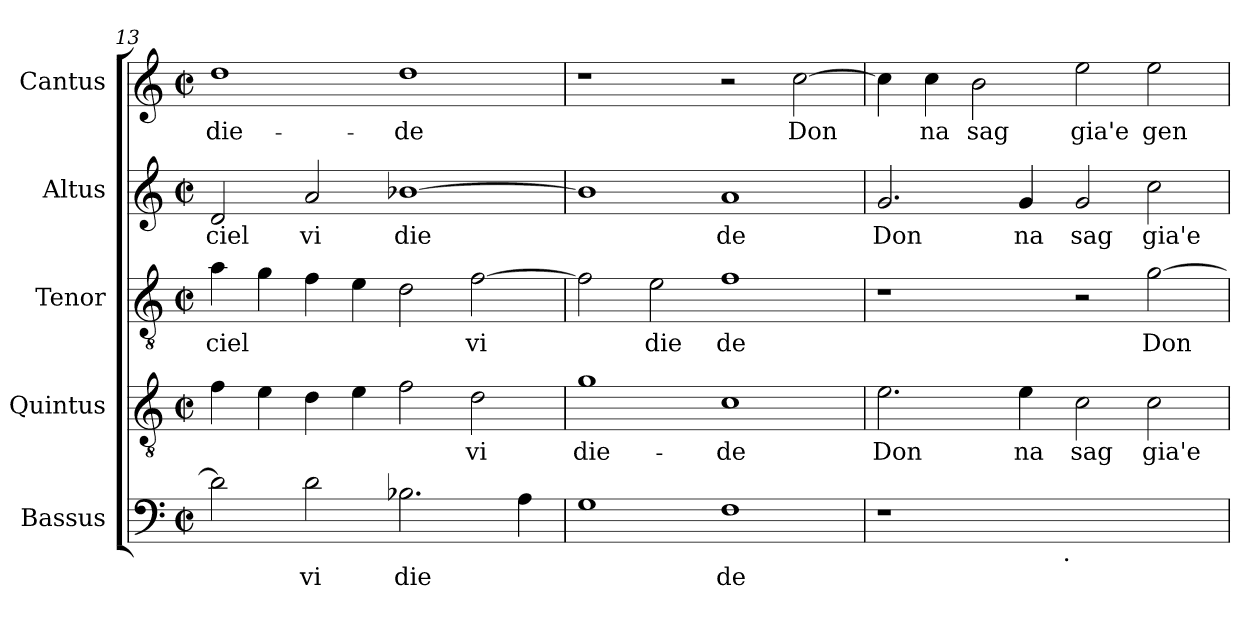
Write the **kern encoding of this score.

**kern	**text	**kern	**text	**kern	**text	**kern	**text	**kern	**text
*part5	*part5	*part4	*part4	*part3	*part3	*part2	*part2	*part1	*part1
*staff5	*staff5	*staff4	*staff4	*staff3	*staff3	*staff2	*staff2	*staff1	*staff1
*I"Bassus	*	*I"Quintus	*	*I"Tenor	*	*I"Altus	*	*I"Cantus	*
*clefF4	*	*clefGv2	*	*clefGv2	*	*clefG2	*	*clefG2	*
*k[]	*	*k[]	*	*k[]	*	*k[]	*	*k[]	*
*C:	*	*C:	*	*C:	*	*C:	*	*C:	*
*M2/2	*	*M2/2	*	*M2/2	*	*M2/2	*	*M2/2	*
*met(c|)	*	*met(c|)	*	*met(c|)	*	*met(c|)	*	*met(c|)	*
=13	=13	=13	=13	=13	=13	=13	=13	=13	=13
!	!LO:LY:b:cj	!	!LO:LY:b:cj	!	!LO:LY:b:cj	!	!LO:LY:b:cj	!	!LO:LY:b:cj
2d\]	.	4f\	.	4a\	ciel	2d/	ciel	1dd	die-
!	!	!	!LO:LY:b:cj	!	!LO:LY:b:cj	!	!	!	!
.	.	4e\	.	4g\	.	.	.	.	.
!	!LO:LY:b:cj	!	!LO:LY:b:cj	!	!LO:LY:b:cj	!	!LO:LY:b:cj	!	!
2d\	vi	4d\	.	4f\	.	2a/	vi	.	.
!	!	!	!LO:LY:b:cj	!	!LO:LY:b:cj	!	!	!	!
.	.	4e\	.	4e\	.	.	.	.	.
!	!LO:LY:b:cj	!	!LO:LY:b:cj	!	!LO:LY:b:cj	!	!LO:LY:b:cj	!	!LO:LY:b:cj
2.B-X\	die	2f\	.	2d\	.	[>1b-X	die	1dd	-de
!	!	!	!LO:LY:b:cj	!	!LO:LY:b:cj	!	!	!	!
.	.	2d\	vi	[>2f\	vi	.	.	.	.
!	!LO:LY:b:cj	!	!	!	!	!	!	!	!
4A\	.	.	.	.	.	.	.	.	.
=14	=14	=14	=14	=14	=14	=14	=14	=14	=14
!	!LO:LY:b:cj	!	!LO:LY:b:cj	!	!LO:LY:b:cj	!	!LO:LY:b:cj	!	!
1G	.	1g	die-	2f\]	.	1b-]	.	1r	.
!	!	!	!	!	!LO:LY:b:cj	!	!	!	!
.	.	.	.	2e\	die	.	.	.	.
!	!LO:LY:b:cj	!	!LO:LY:b:cj	!	!LO:LY:b:cj	!	!LO:LY:b:cj	!	!
1F	de	1c	-de	1f	de	1a	de	2r	.
!	!	!	!	!	!	!	!	!	!LO:LY:b:cj
.	.	.	.	.	.	.	.	[>2cc\	Don-
!!LO:PB:g=z
=15	=15	=15	=15	=15	=15	=15	=15	=15	=15
!	!	!	!LO:LY:b:cj	!	!	!	!LO:LY:b:cj	!	!LO:LY:b:cj
*^	*	*	*	*	*	*	*	*	*
1r	2ryy	.	2.e\	Don	1r	.	2.g/	Don	4cc\]	--
!	!	!	!	!	!	!	!	!	!	!LO:LY:b:cj
.	.	.	.	.	.	.	.	.	4cc\	-na
!	!	!	!	!	!	!	!	!	!	!LO:LY:b:cj
.	4...ryy	.	.	.	.	.	.	.	2b\	sag
!	!	!	!	!LO:LY:b:cj	!	!	!	!LO:LY:b:cj	!	!
.	.	.	4e\	na	.	.	4g/	na	.	.
!	!LO:TX:b:t=.	!	!	!	!	!	!	!	!	!
.	1ryy	.	.	.	.	.	.	.	.	.
!	!	!	!	!LO:LY:b:cj	!	!	!	!LO:LY:b:cj	!	!LO:LY:b:cj
1ryy	.	.	2c\	sag	2r	.	2g/	sag	2ee\	gia'e
!	!	!	!	!LO:LY:b:cj	!	!LO:LY:b:cj	!	!LO:LY:b:cj	!	!LO:LY:b:cj
.	.	.	2c\	gia'e	[>2g\	Don	2cc\	gia'e	2ee\	gen
.	32ryy	.	.	.	.	.	.	.	.	.
*v	*v	*	*	*	*	*	*	*	*	*
=	=	=	=	=	=	=	=	=	=
*-	*-	*-	*-	*-	*-	*-	*-	*-	*-
